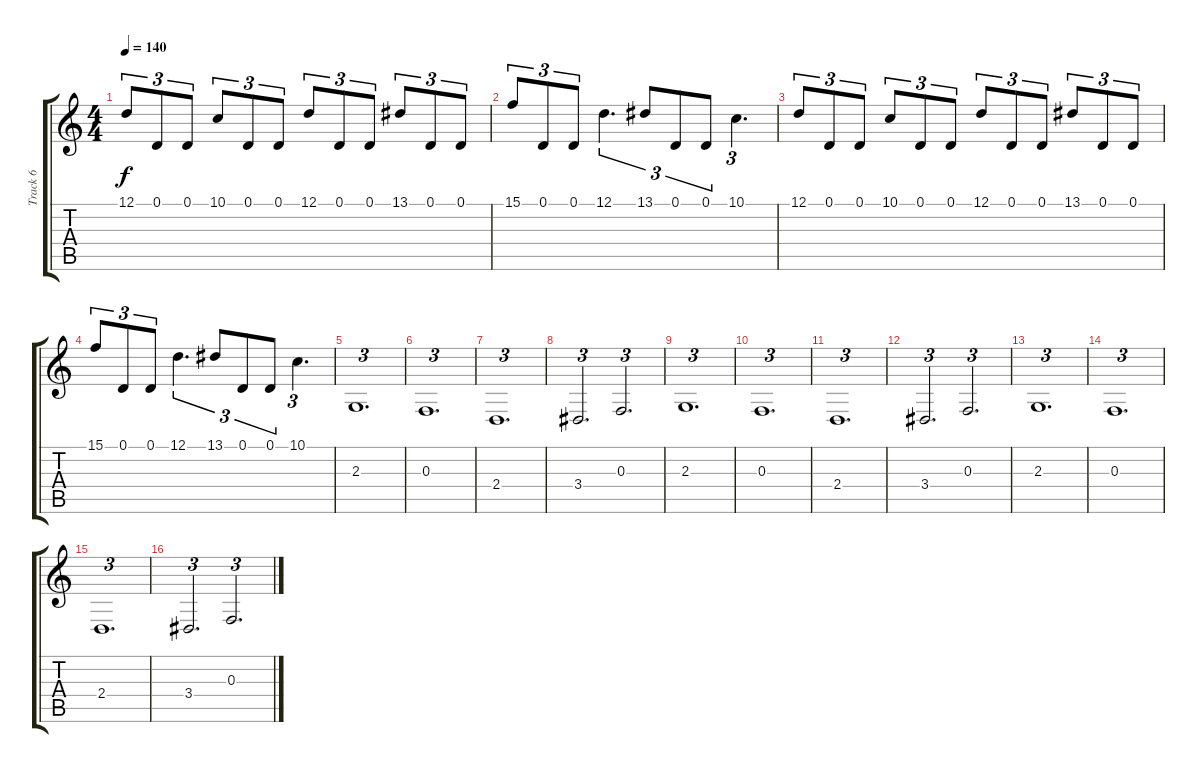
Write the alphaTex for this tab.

\track ("Track 6" "Track 6") {instrument stringensemble1}
\staff {score tabs}
\tuning (D4 A3 F3 C3 G2 D2) {hide}
\ts (4 4)
\tempo 140
\clef g2
\ks c
12.1.8{tu (3 2) dy f} 0.1.8{tu (3 2)} 0.1.8{tu (3 2)} 10.1.8{tu (3 2)} 0.1.8{tu (3 2)} 0.1.8{tu (3 2)} 12.1.8{tu (3 2)} 0.1.8{tu (3 2)} 0.1.8{tu (3 2)} 13.1.8{tu (3 2)} 0.1.8{tu (3 2)} 0.1.8{tu (3 2)} |
15.1.8{tu (3 2)} 0.1.8{tu (3 2)} 0.1.8{tu (3 2)} 12.1.4{d tu (3 2)} 13.1.8{tu (3 2)} 0.1.8{tu (3 2)} 0.1.8{tu (3 2)} 10.1.4{d tu (3 2)} |
12.1.8{tu (3 2)} 0.1.8{tu (3 2)} 0.1.8{tu (3 2)} 10.1.8{tu (3 2)} 0.1.8{tu (3 2)} 0.1.8{tu (3 2)} 12.1.8{tu (3 2)} 0.1.8{tu (3 2)} 0.1.8{tu (3 2)} 13.1.8{tu (3 2)} 0.1.8{tu (3 2)} 0.1.8{tu (3 2)} |
15.1.8{tu (3 2)} 0.1.8{tu (3 2)} 0.1.8{tu (3 2)} 12.1.4{d tu (3 2)} 13.1.8{tu (3 2)} 0.1.8{tu (3 2)} 0.1.8{tu (3 2)} 10.1.4{d tu (3 2)} |
2.3.1{d tu (3 2) instrument stringensemble1} |
0.3.1{d tu (3 2)} |
2.4.1{d tu (3 2)} |
3.4.2{d tu (3 2)} 0.3.2{d tu (3 2)} |
2.3.1{d tu (3 2)} |
0.3.1{d tu (3 2)} |
2.4.1{d tu (3 2)} |
3.4.2{d tu (3 2)} 0.3.2{d tu (3 2)} |
2.3.1{d tu (3 2) instrument stringensemble1} |
0.3.1{d tu (3 2)} |
2.4.1{d tu (3 2)} |
3.4.2{d tu (3 2)} 0.3.2{d tu (3 2)}
